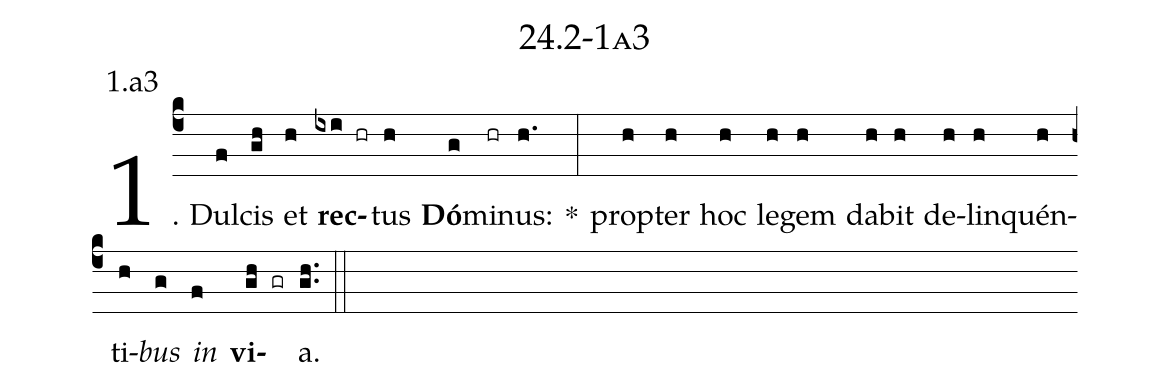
name: 24.2-1a3;
annotation: 1.a3;
%%
(c4)1. Dul(f)cis(gh) et(h) <b>rec</b>(ixi hr)tus(h) <b>Dó</b>(g)mi(hr)nus:(h.) *(:) prop(h)ter(h) hoc(h) le(h)gem(h) da(h)bit(h) de(h)lin(h)quén(h)ti(h)<i>bus</i>(g) <i>in</i>(f) <b>vi</b>(gh gr)a.(gh..) (::)


%E(h) u(h) o(g) u(f) a(gh) e.(gh..) (::)
